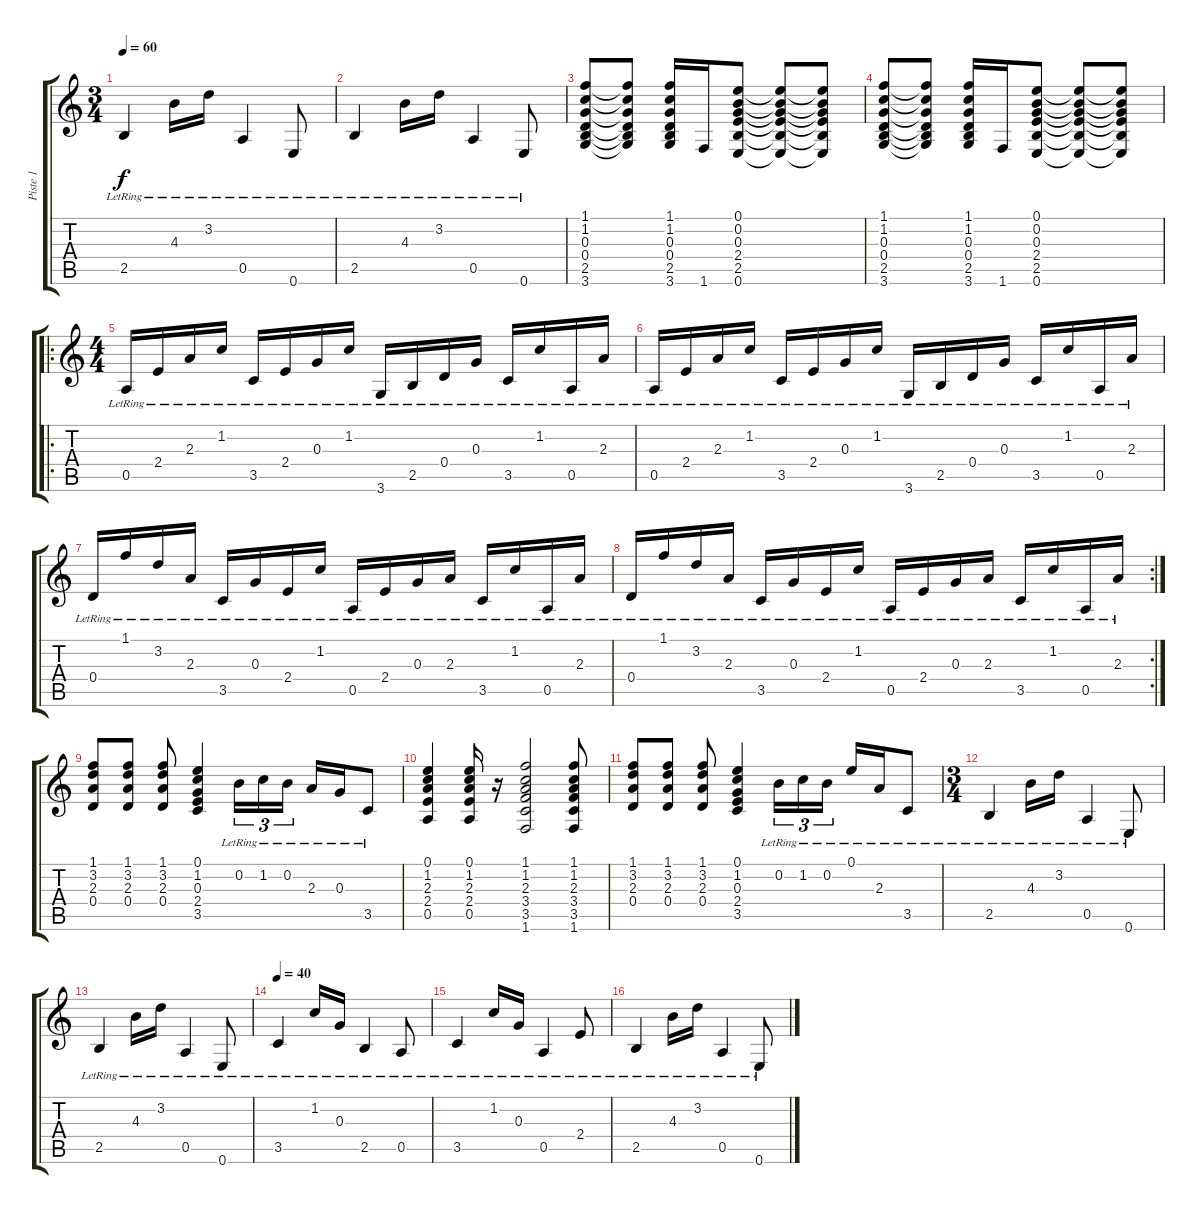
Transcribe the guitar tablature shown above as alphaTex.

\track ("Piste 1" "Piste 1") {instrument electricguitarjazz}
\staff {score tabs}
\tuning (E4 B3 G3 D3 A2 E2) {hide}
\ts (3 4)
\tempo 60
\clef g2
\ks c
2.5{lr}.4{dy f} 4.3{lr}.16 3.2{lr}.16 0.5{lr}.4 0.6{lr}.8 |
2.5{lr}.4 4.3{lr}.16 3.2{lr}.16 0.5{lr}.4 0.6{lr}.8 |
(1.1 1.2 0.3 0.4 2.5 3.6).8 (1.1{t} 1.2{t} 0.3{t} 0.4{t} 2.5{t} 3.6{t}).8 (1.1 1.2 0.3 0.4 2.5 3.6).16 1.6.16 (0.1 0.2 0.3 2.4 2.5 0.6).8 (0.1{t} 0.2{t} 0.3{t} 2.4{t} 2.5{t} 0.6{t}).8 (0.1{t} 0.2{t} 0.3{t} 2.4{t} 2.5{t} 0.6{t}).8 |
(1.1 1.2 0.3 0.4 2.5 3.6).8 (1.1{t} 1.2{t} 0.3{t} 0.4{t} 2.5{t} 3.6{t}).8 (1.1 1.2 0.3 0.4 2.5 3.6).16 1.6.16 (0.1 0.2 0.3 2.4 2.5 0.6).8 (0.1{t} 0.2{t} 0.3{t} 2.4{t} 2.5{t} 0.6{t}).8 (0.1{t} 0.2{t} 0.3{t} 2.4{t} 2.5{t} 0.6{t}).8 |
\ro
\ts (4 4)
0.5{lr}.16 2.4{lr}.16 2.3{lr}.16 1.2{lr}.16 3.5{lr}.16 2.4{lr}.16 0.3{lr}.16 1.2{lr}.16 3.6{lr}.16 2.5{lr}.16 0.4{lr}.16 0.3{lr}.16 3.5{lr}.16 1.2{lr}.16 0.5{lr}.16 2.3{lr}.16 |
0.5{lr}.16 2.4{lr}.16 2.3{lr}.16 1.2{lr}.16 3.5{lr}.16 2.4{lr}.16 0.3{lr}.16 1.2{lr}.16 3.6{lr}.16 2.5{lr}.16 0.4{lr}.16 0.3{lr}.16 3.5{lr}.16 1.2{lr}.16 0.5{lr}.16 2.3{lr}.16 |
0.4{lr}.16 1.1{lr}.16 3.2{lr}.16 2.3{lr}.16 3.5{lr}.16 0.3{lr}.16 2.4{lr}.16 1.2{lr}.16 0.5{lr}.16 2.4{lr}.16 0.3{lr}.16 2.3{lr}.16 3.5{lr}.16 1.2{lr}.16 0.5{lr}.16 2.3{lr}.16 |
\rc 2
0.4{lr}.16 1.1{lr}.16 3.2{lr}.16 2.3{lr}.16 3.5{lr}.16 0.3{lr}.16 2.4{lr}.16 1.2{lr}.16 0.5{lr}.16 2.4{lr}.16 0.3{lr}.16 2.3{lr}.16 3.5{lr}.16 1.2{lr}.16 0.5{lr}.16 2.3{lr}.16 |
(1.1 3.2 2.3 0.4).8 (1.1 3.2 2.3 0.4).8 (1.1 3.2 2.3 0.4).8 (0.1 1.2 0.3 2.4 3.5).4 0.2{lr}.16{tu (3 2)} 1.2{lr}.16{tu (3 2)} 0.2{lr}.16{tu (3 2)} 2.3{lr}.16 0.3{lr}.16 3.5{lr}.8 |
(0.1 1.2 2.3 2.4 0.5).4 (0.1 1.2 2.3 2.4 0.5).16 r.16 (1.1 1.2 2.3 3.4 3.5 1.6).2 (1.1 1.2 2.3 3.4 3.5 1.6).8 |
(1.1 3.2 2.3 0.4).8 (1.1 3.2 2.3 0.4).8 (1.1 3.2 2.3 0.4).8 (0.1 1.2 0.3 2.4 3.5).4 0.2{lr}.16{tu (3 2)} 1.2{lr}.16{tu (3 2)} 0.2{lr}.16{tu (3 2)} 0.1{lr}.16 2.3{lr}.16 3.5{lr}.8 |
\ts (3 4)
2.5{lr}.4 4.3{lr}.16 3.2{lr}.16 0.5{lr}.4 0.6{lr}.8 |
2.5{lr}.4 4.3{lr}.16 3.2{lr}.16 0.5{lr}.4 0.6{lr}.8 |
\tempo 40
3.5{lr}.4{volume 0} 1.2{lr}.16 0.3{lr}.16 2.5{lr}.4 0.5{lr}.8 |
3.5{lr}.4 1.2{lr}.16 0.3{lr}.16 0.5{lr}.4 2.4{lr}.8 |
2.5{lr}.4 4.3{lr}.16 3.2{lr}.16 0.5{lr}.4 0.6{lr}.8
